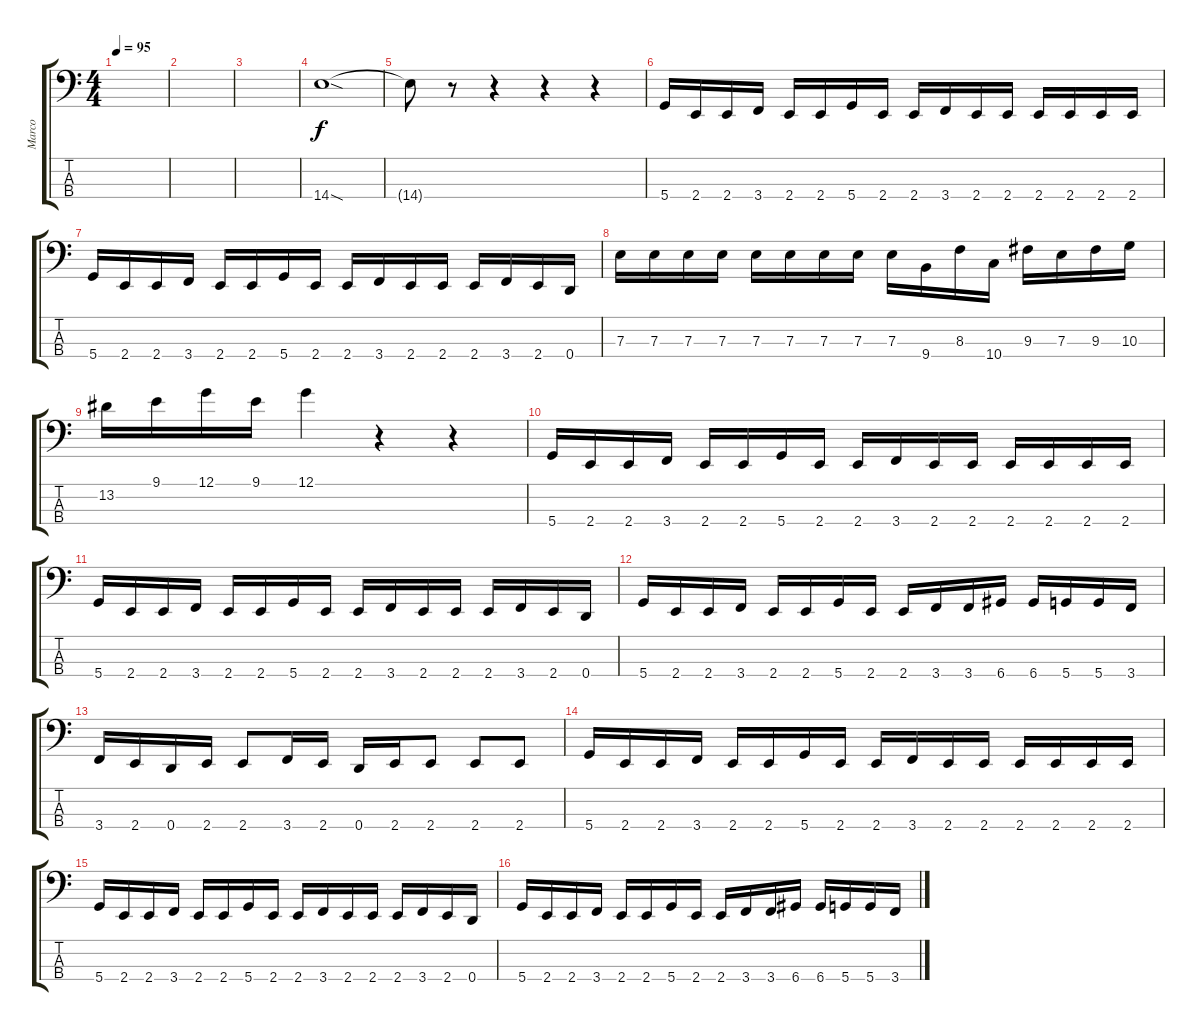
\track ("Marco" "Marco") {instrument electricbassfinger}
\staff {score tabs}
\tuning (G2 D2 A1 D1) {hide}
\ts (4 4)
\tempo 95
\clef f4
\ks c
|
|
|
14.4{sod}.1 |
14.4{t}.8{dy f} r.8 r.4 r.4 r.4 |
5.4.16 2.4.16 2.4.16 3.4.16 2.4.16 2.4.16 5.4.16 2.4.16 2.4.16 3.4.16 2.4.16 2.4.16 2.4.16 2.4.16 2.4.16 2.4.16 |
5.4.16 2.4.16 2.4.16 3.4.16 2.4.16 2.4.16 5.4.16 2.4.16 2.4.16 3.4.16 2.4.16 2.4.16 2.4.16 3.4.16 2.4.16 0.4.16 |
7.3.16 7.3.16 7.3.16 7.3.16 7.3.16 7.3.16 7.3.16 7.3.16 7.3.16 9.4.16 8.3.16 10.4.16 9.3.16 7.3.16 9.3.16 10.3.16 |
13.2.16 9.1.16 12.1.16 9.1.16 12.1.4 r.4 r.4 |
5.4.16 2.4.16 2.4.16 3.4.16 2.4.16 2.4.16 5.4.16 2.4.16 2.4.16 3.4.16 2.4.16 2.4.16 2.4.16 2.4.16 2.4.16 2.4.16 |
5.4.16 2.4.16 2.4.16 3.4.16 2.4.16 2.4.16 5.4.16 2.4.16 2.4.16 3.4.16 2.4.16 2.4.16 2.4.16 3.4.16 2.4.16 0.4.16 |
5.4.16 2.4.16 2.4.16 3.4.16 2.4.16 2.4.16 5.4.16 2.4.16 2.4.16 3.4.16 3.4.16 6.4.16 6.4.16 5.4.16 5.4.16 3.4.16 |
3.4.16 2.4.16 0.4.16 2.4.16 2.4.8 3.4.16 2.4.16 0.4.16 2.4.16 2.4.8 2.4.8 2.4.8 |
5.4.16 2.4.16 2.4.16 3.4.16 2.4.16 2.4.16 5.4.16 2.4.16 2.4.16 3.4.16 2.4.16 2.4.16 2.4.16 2.4.16 2.4.16 2.4.16 |
5.4.16 2.4.16 2.4.16 3.4.16 2.4.16 2.4.16 5.4.16 2.4.16 2.4.16 3.4.16 2.4.16 2.4.16 2.4.16 3.4.16 2.4.16 0.4.16 |
5.4.16 2.4.16 2.4.16 3.4.16 2.4.16 2.4.16 5.4.16 2.4.16 2.4.16 3.4.16 3.4.16 6.4.16 6.4.16 5.4.16 5.4.16 3.4.16
